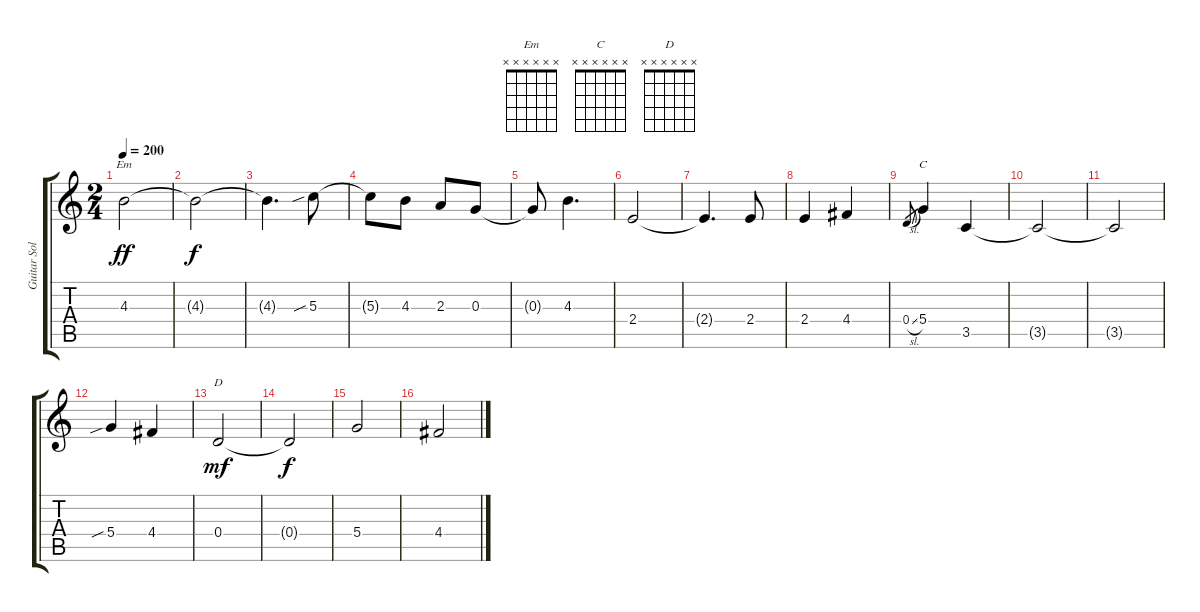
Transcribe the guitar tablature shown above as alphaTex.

\track ("Guitar Solo" "Guitar Sol") {instrument electricguitarclean}
\staff {score tabs}
\tuning (E4 B3 G3 D3 A2 E2) {hide}
\chord ("Em" x x x x x x)
\chord ("C" x x x x x x)
\chord ("D" x x x x x x)
\ts (2 4)
\tempo 200
\clef g2
\ks c
4.3.2{ch "Em" dy ff} |
4.3{t}.2{dy f} |
4.3{t}.4{d} 5.3{sib}.8 |
5.3{t}.8 4.3.8 2.3.8 0.3.8 |
0.3{t}.8 4.3.4{d} |
2.4.2 |
2.4{t}.4{d} 2.4.8 |
2.4.4 4.4.4 |
0.4{sl}.8{gr} 5.4.4{ch "C"} 3.5.4 |
3.5{t}.2 |
3.5{t}.2 |
5.4{sib}.4 4.4.4 |
0.4.2{ch "D" dy mf} |
0.4{t}.2{dy f} |
5.4.2 |
4.4.2
